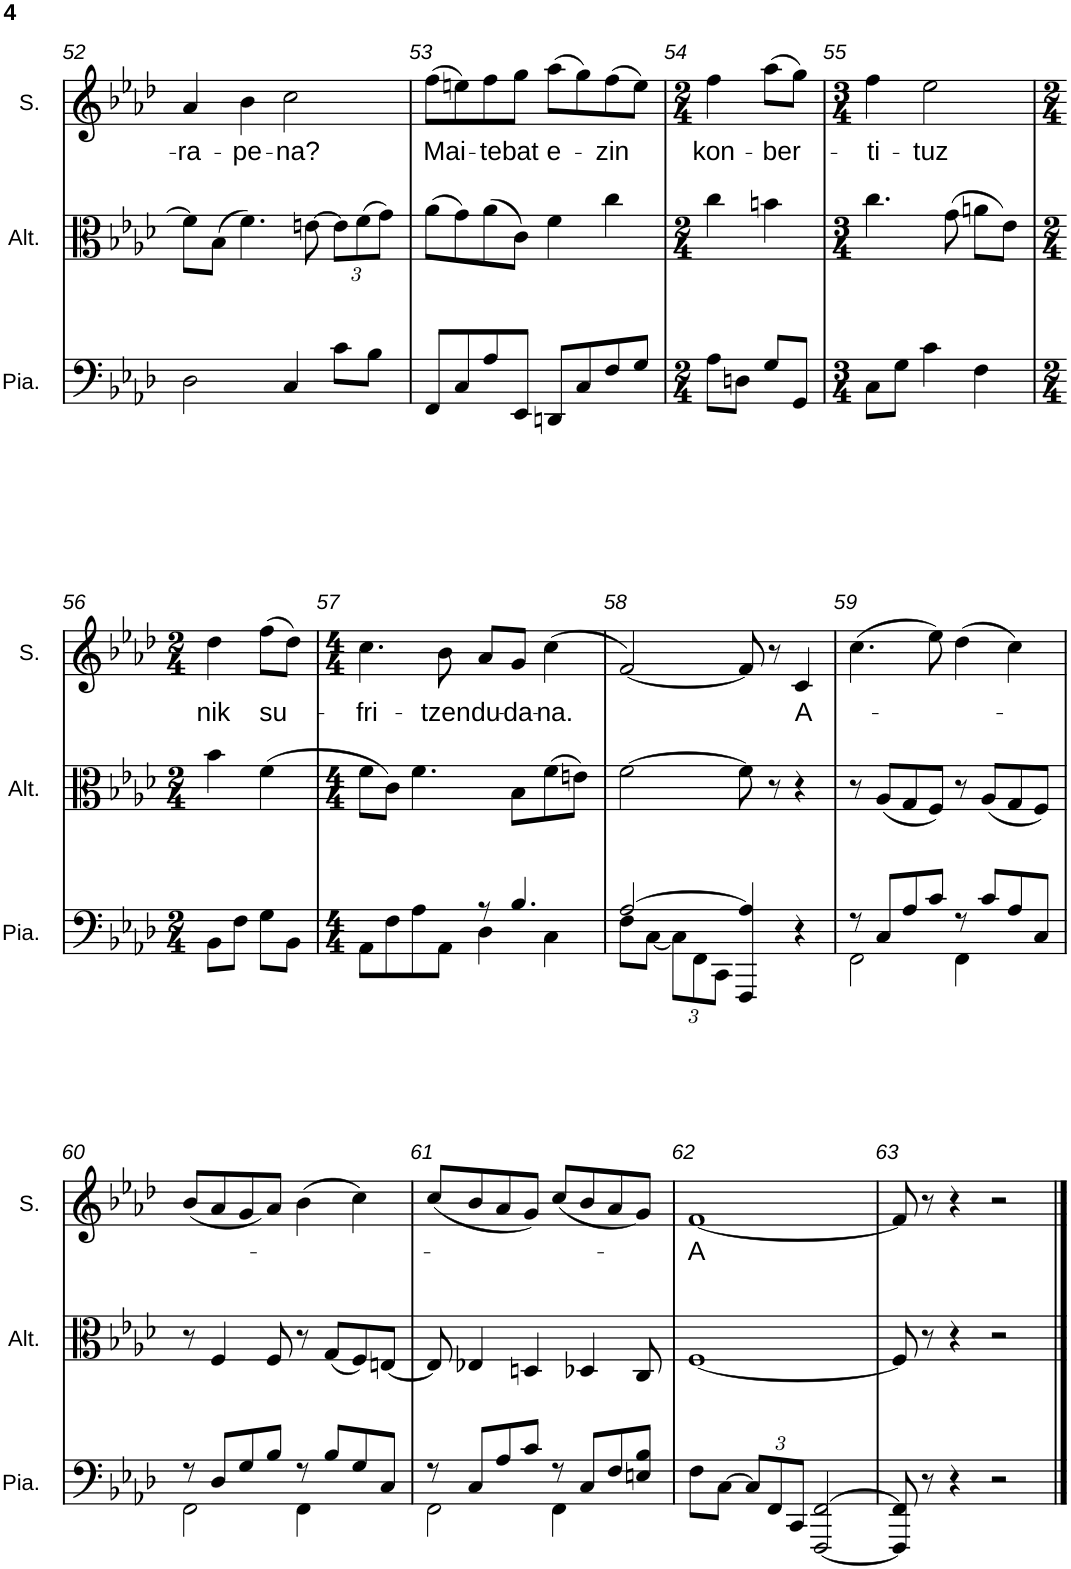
**kern	**kern	**kern	**text
*part3	*part2	*part1	*part1
*staff3	*staff2	*staff1	*staff1
*I"Piano	*I"Alto	*I"Soprano	*
*I'Pia.	*I'Alt.	*I'S.	*
!!LO:PB:g=z
*clefF4	*clefC3	*clefG2	*
*k[b-e-a-d-]	*k[b-e-a-d-]	*k[b-e-a-d-]	*
*M4/4	*M4/4	*M4/4	*
=52	=52	=52	=52
!	!	!	!LO:LY:b
2D-\	8f\L]	4a-/	-ra-
.	(8B-\J	.	.
!	!	!	!LO:LY:b
.	4.f\)	4b-\	-pe-
!	!	!	!LO:LY:b
4C/	.	2cc\	-na?
.	[8en\	.	.
*	*Xbrackettup	*	*
8c\L	12e\L]	.	.
.	(12f\	.	.
8B-\J	.	.	.
.	12g\J)	.	.
=53	=53	=53	=53
!	!	!	!LO:LY:b
8FF/L	(8a-\L	(8ff\L	Mai-
8C/	8g\)	8een\)	.
!	!	!	!LO:LY:b
8A-/	(8a-\	8ff\	-te
!	!	!	!LO:LY:b
8EE-/J	8c\J)	8gg\J	bat
!	!	!	!LO:LY:b
8DDn/L	4f\	(8aa-\L	e-
8C/	.	8gg\)	.
!	!	!	!LO:LY:b
8F/	4cc\	(8ff\	-zin
8G/J	.	8ee\J)	.
=54	=54	=54	=54
*M2/4	*M2/4	*M2/4	*
!	!	!	!LO:LY:b
8A-\L	4cc\	4ff\	kon-
8Dn\J	.	.	.
!	!	!	!LO:LY:b
8G/L	4bn\	(8aa-\L	-ber-
8GG/J	.	8gg\J)	.
=55	=55	=55	=55
*M3/4	*M3/4	*M3/4	*
!	!	!	!LO:LY:b
8C\L	4.cc\	4ff\	-ti-
8G\J	.	.	.
!	!	!	!LO:LY:b
4c\	.	2ee-\	-tuz
.	(8g\	.	.
4F\	8an\L)	.	.
.	8e-\J	.	.
!!LO:LB:g=z
=56	=56	=56	=56
*M2/4	*M2/4	*M2/4	*
!	!	!	!LO:LY:b
8BB-\L	4b-\	4dd-\	nik
8F\J	.	.	.
!	!	!	!LO:LY:b
8G\L	(4f\	(8ff\L	su-
8BB-\J	.	8dd-\J)	.
=57	=57	=57	=57
*M4/4	*M4/4	*M4/4	*
*^	*	*	*
!	!	!	!	!LO:LY:b
8AA-\L	2ryy	8f\L)	4.cc\	-fri-
8F\	.	8c\J	.	.
8A-\	.	4.f\	.	.
!	!	!	!	!LO:LY:b
8AA-\J	.	.	8b-\	-tzen
!	!	!	!	!LO:LY:b
8r	4D-\	.	8a-/L	du-
!	!	!	!	!LO:LY:b
4.B-/	.	8B-\L	8g/J	-da-
!	!	!	!	!LO:LY:b
.	4C\	(8f\	(4cc\	-na.
.	.	8en\J)	.	.
=58	=58	=58	=58	=58
[2A-/	8F\L	[2f\	[2f/)	.
.	[8C\J	.	.	.
*	*Xbrackettup	*	*	*
.	12C\L]	.	.	.
.	12FF\	.	.	.
.	12CC\J	.	.	.
4FFF/ 4A-/]	2ryy	8f\]	8f/]	.
.	.	8r	8r	.
!	!	!	!	!LO:LY:b
4r	.	4r	4c/	A-
=59	=59	=59	=59	=59
8r	2FF\	8r	(4.cc\	.
8C/L	.	(8A-/L	.	.
8A-/	.	8G/	.	.
8c/J	.	8F/J)	8ee-\)	.
8r	4FF\	8r	(4dd-\	.
8c/L	.	(8A-/L	.	.
8A-/	4ryy	8G/	4cc\)	.
8C/J	.	8F/J)	.	.
!!LO:LB:g=z
=60	=60	=60	=60	=60
8r	2FF\	8r	(8b-/L	.
8D-/L	.	4F/	8a-/)	.
8G/	.	.	8g/	.
8B-/J	.	8F/	8a-/J	.
8r	4FF\	8r	(4b-\	.
8B-/L	.	(8G/L	.	.
8G/	4ryy	8F/)	4cc\)	.
8C/J	.	[8En/J	.	.
=61	=61	=61	=61	=61
8r	2FF\	8E/]	(8cc/L	.
8C/L	.	4E-X/	8b-/	.
8A-/	.	.	8a-/	.
8c/J	.	4Dn/	8g/J)	.
8r	4FF\	.	(8cc/L	.
8C/L	.	4D-X/	8b-/)	.
8F/	4ryy	.	8a-/	.
8En/ 8B-/J	.	8C/	8g/J	.
*v	*v	*	*	*
=62	=62	=62	=62
!	!	!	!LO:LY:b
8F\L	[1F	[1f	-A
[8C\J	.	.	.
12C/L]	.	.	.
12FF/	.	.	.
12CC/J	.	.	.
[2FFF/ [2FF/	.	.	.
=63	=63	=63	=63
8FFF/] 8FF/]	8F/]	8f/]	.
8r	8r	8r	.
4r	4r	4r	.
2r	2r	2r	.
==	==	==	==
*-	*-	*-	*-
